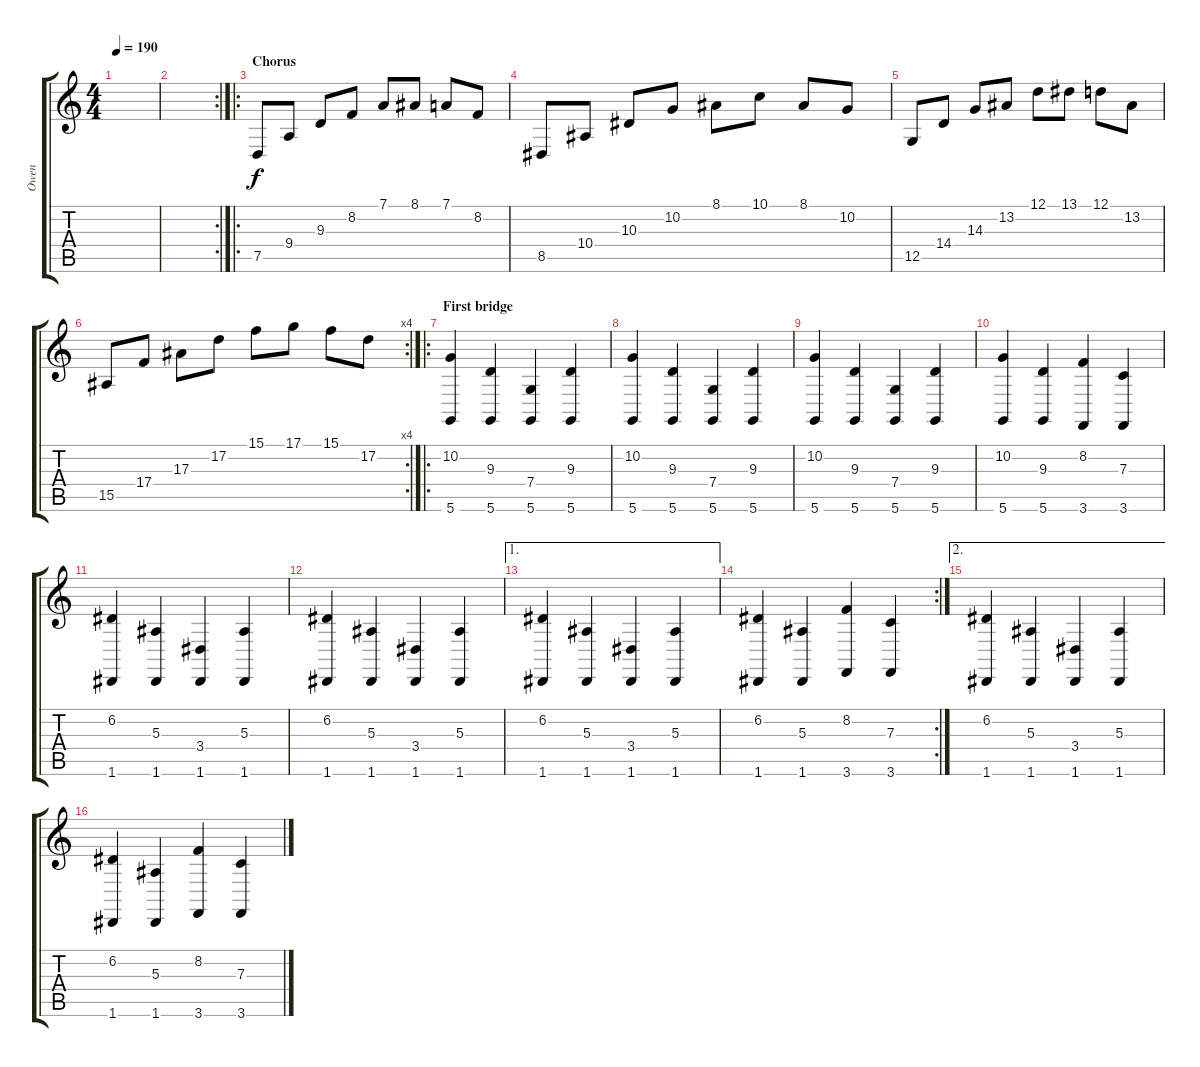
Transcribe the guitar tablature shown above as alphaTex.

\track ("Owen" "Owen") {instrument electricpiano1}
\staff {score tabs}
\tuning (D4 A3 F3 C3 G2 D2) {hide}
\ts (4 4)
\tempo 190
\clef g2
\ks c
|
\rc 2
|
\ro
\section ("" "Chorus")
7.5.8 9.4.8 9.3.8 8.2.8 7.1.8 8.1.8 7.1.8 8.2.8 |
8.5.8 10.4.8 10.3.8 10.2.8 8.1.8 10.1.8 8.1.8 10.2.8 |
12.5.8 14.4.8 14.3.8 13.2.8 12.1.8 13.1.8 12.1.8 13.2.8 |
\rc 4
15.5.8 17.4.8 17.3.8 17.2.8 15.1.8 17.1.8 15.1.8 17.2.8 |
\ro
\section ("" "First bridge")
(10.2 5.6).4 (9.3 5.6).4 (7.4 5.6).4 (9.3 5.6).4 |
(10.2 5.6).4 (9.3 5.6).4 (7.4 5.6).4 (9.3 5.6).4 |
(10.2 5.6).4 (9.3 5.6).4 (7.4 5.6).4 (9.3 5.6).4 |
(10.2 5.6).4 (9.3 5.6).4 (8.2 3.6).4 (7.3 3.6).4 |
(6.2 1.6).4 (5.3 1.6).4 (3.4 1.6).4 (5.3 1.6).4 |
(6.2 1.6).4 (5.3 1.6).4 (3.4 1.6).4 (5.3 1.6).4 |
\ae 1
(6.2 1.6).4 (5.3 1.6).4 (3.4 1.6).4 (5.3 1.6).4 |
\rc 2
(6.2 1.6).4 (5.3 1.6).4 (8.2 3.6).4 (7.3 3.6).4 |
\ae 2
(6.2 1.6).4 (5.3 1.6).4 (3.4 1.6).4 (5.3 1.6).4 |
(6.2 1.6).4 (5.3 1.6).4 (8.2 3.6).4 (7.3 3.6).4
